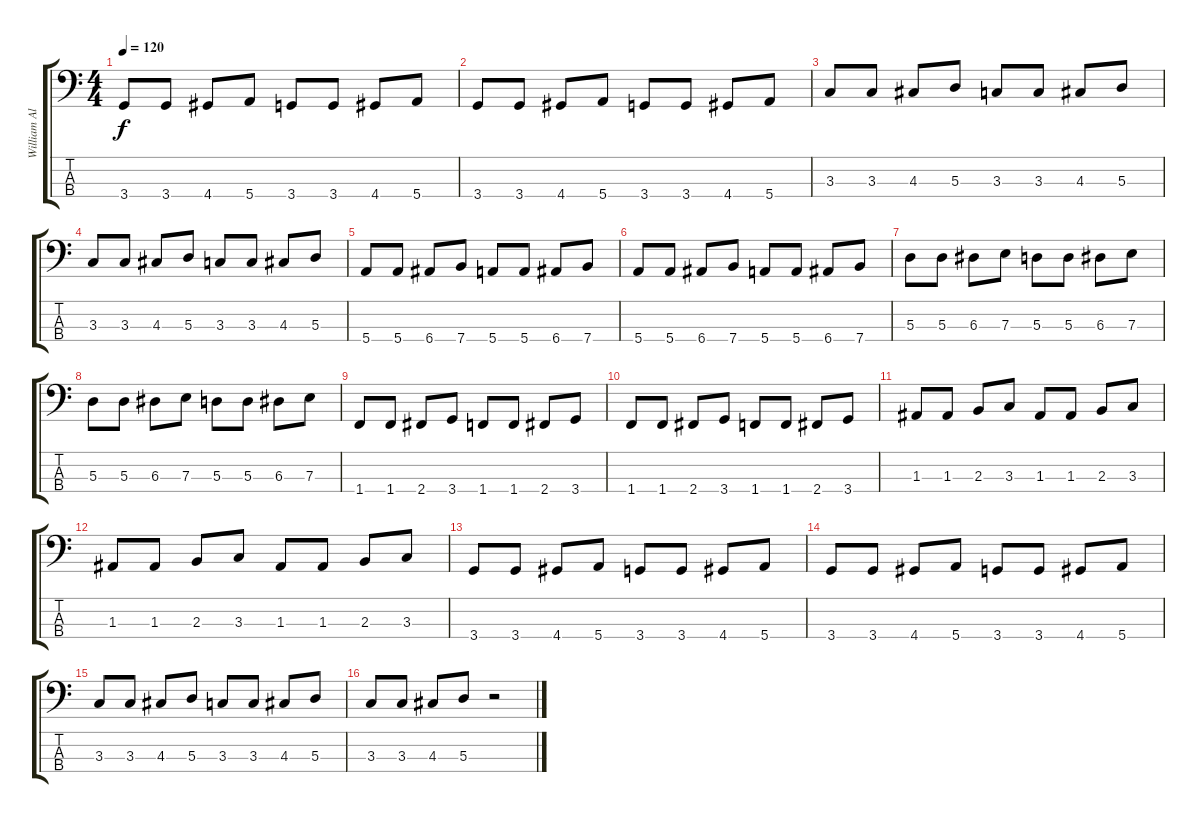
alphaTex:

\track ("William Allen" "William Al") {instrument electricbasspick}
\staff {score tabs}
\tuning (G2 D2 A1 E1) {hide}
\ts (4 4)
\tempo 120
\clef f4
\ks c
3.4.8{dy f} 3.4.8 4.4.8 5.4.8 3.4.8 3.4.8 4.4.8 5.4.8 |
3.4.8 3.4.8 4.4.8 5.4.8 3.4.8 3.4.8 4.4.8 5.4.8 |
3.3.8 3.3.8 4.3.8 5.3.8 3.3.8 3.3.8 4.3.8 5.3.8 |
3.3.8 3.3.8 4.3.8 5.3.8 3.3.8 3.3.8 4.3.8 5.3.8 |
5.4.8 5.4.8 6.4.8 7.4.8 5.4.8 5.4.8 6.4.8 7.4.8 |
5.4.8 5.4.8 6.4.8 7.4.8 5.4.8 5.4.8 6.4.8 7.4.8 |
5.3.8 5.3.8 6.3.8 7.3.8 5.3.8 5.3.8 6.3.8 7.3.8 |
5.3.8 5.3.8 6.3.8 7.3.8 5.3.8 5.3.8 6.3.8 7.3.8 |
1.4.8 1.4.8 2.4.8 3.4.8 1.4.8 1.4.8 2.4.8 3.4.8 |
1.4.8 1.4.8 2.4.8 3.4.8 1.4.8 1.4.8 2.4.8 3.4.8 |
1.3.8 1.3.8 2.3.8 3.3.8 1.3.8 1.3.8 2.3.8 3.3.8 |
1.3.8 1.3.8 2.3.8 3.3.8 1.3.8 1.3.8 2.3.8 3.3.8 |
3.4.8 3.4.8 4.4.8 5.4.8 3.4.8 3.4.8 4.4.8 5.4.8 |
3.4.8 3.4.8 4.4.8 5.4.8 3.4.8 3.4.8 4.4.8 5.4.8 |
3.3.8 3.3.8 4.3.8 5.3.8 3.3.8 3.3.8 4.3.8 5.3.8 |
3.3.8 3.3.8 4.3.8 5.3.8 r.2
